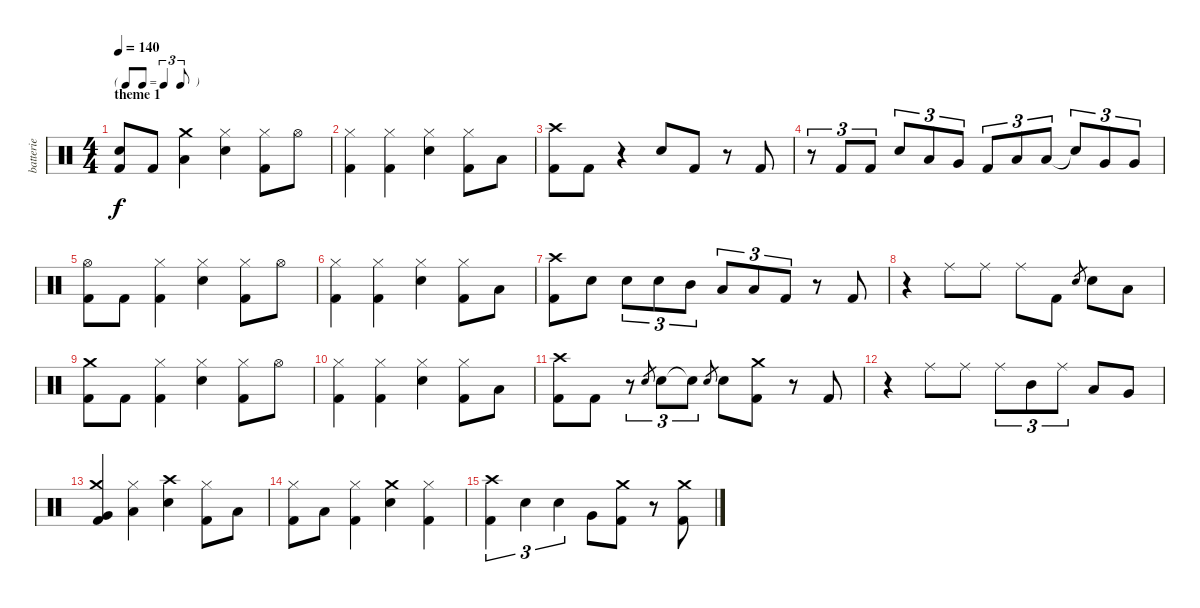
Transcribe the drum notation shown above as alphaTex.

\track ("batterie" "batterie") {instrument percussion}
\staff {score}
\articulation defaults
\ts (4 4)
\tf triplet8th
\section ("" "theme 1")
\tempo 140
\clef neutral
\ks c
("Electric Snare (hit)" "Kick (hit) 2").8{dy f} "Kick (hit) 2".8 ("Crash medium (hit)" "Low Tom (hit)").4 ("Hi-Hat (closed)" "Electric Snare (hit)").4 ("Hi-Hat (closed)" "Kick (hit) 2").8 "Hi-Hat (open)".8 |
("Hi-Hat (closed)" "Kick (hit) 2").4 ("Hi-Hat (closed)" "Kick (hit) 2").4 ("Hi-Hat (closed)" "Electric Snare (hit)").4 ("Hi-Hat (closed)" "Kick (hit) 2").8 "Low Tom (hit)".8 |
("Crash high (hit)" "Kick (hit) 2").8 "Kick (hit) 2".8 r.4 "Electric Snare (hit)".8 "Kick (hit) 2".8 r.8 "Kick (hit) 2".8 |
r.8{tu (3 2)} "Kick (hit) 2".8{tu (3 2)} "Kick (hit) 2".8{tu (3 2)} "Electric Snare (hit)".8{tu (3 2)} "Low Tom (hit)".8{tu (3 2)} "Very Low Tom (hit)".8{tu (3 2)} "Kick (hit) 2".8{tu (3 2)} "Low Tom (hit)".8{tu (3 2)} "Low Tom (hit)".8{tu (3 2)} "Snare (hit)"{t}.8{tu (3 2)} "Very Low Tom (hit)".8{tu (3 2)} "Very Low Tom (hit)".8{tu (3 2)} |
("Hi-Hat (open)" "Kick (hit) 2").8 "Kick (hit) 2".8 ("Hi-Hat (closed)" "Kick (hit) 2").4 ("Hi-Hat (closed)" "Electric Snare (hit)").4 ("Hi-Hat (closed)" "Kick (hit) 2").8 "Hi-Hat (open)".8 |
("Hi-Hat (closed)" "Kick (hit) 2").4 ("Hi-Hat (closed)" "Kick (hit) 2").4 ("Hi-Hat (closed)" "Electric Snare (hit)").4 ("Hi-Hat (closed)" "Kick (hit) 2").8 "Low Tom (hit)".8 |
("Crash high (hit)" "Kick (hit) 2").8 "Electric Snare (hit)".8 "Electric Snare (hit)".8{tu (3 2)} "Electric Snare (hit)".8{tu (3 2)} "Mid Tom (hit)".8{tu (3 2)} "Low Tom (hit)".8{tu (3 2)} "Low Tom (hit)".8{tu (3 2)} "Kick (hit) 2".8{tu (3 2)} r.8 "Kick (hit) 2".8 |
r.4 "Ride (middle)".8 "Ride (middle)".8 "Ride (middle)".8 "Kick (hit) 2".8 "Electric Snare (hit)".8{gr} "Electric Snare (hit)".8 "Low Tom (hit)".8 |
("Crash medium (hit)" "Kick (hit) 2").8 "Kick (hit) 2".8 ("Hi-Hat (closed)" "Kick (hit) 2").4 ("Hi-Hat (closed)" "Electric Snare (hit)").4 ("Hi-Hat (closed)" "Kick (hit) 2").8 "Hi-Hat (open)".8 |
("Hi-Hat (closed)" "Kick (hit) 2").4 ("Hi-Hat (closed)" "Kick (hit) 2").4 ("Hi-Hat (closed)" "Electric Snare (hit)").4 ("Hi-Hat (closed)" "Kick (hit) 2").8 "Low Tom (hit)".8 |
("Crash high (hit)" "Kick (hit) 2").8 "Kick (hit) 2".8 r.8{tu (3 2)} "Electric Snare (hit)".8{gr} "Electric Snare (hit)".8{tu (3 2)} "Snare (hit)"{t}.8{tu (3 2)} "Electric Snare (hit)".8{gr} "Electric Snare (hit)".8 ("Crash medium (hit)" "Kick (hit) 2").8 r.8 "Kick (hit) 2".8 |
r.4 "Ride (middle)".8 "Ride (middle)".8 "Ride (middle)".8{tu (3 2)} "Mid Tom (hit)".8{tu (3 2)} "Ride (middle)".8{tu (3 2)} "Low Tom (hit)".8 "Very Low Tom (hit)".8 |
("Crash medium (hit)" "Very Low Tom (hit)" "Kick (hit) 2").4 ("Hi-Hat (closed)" "Low Tom (hit)").4 ("Crash high (hit)" "Electric Snare (hit)").4 ("Hi-Hat (closed)" "Kick (hit) 2").8 "Low Tom (hit)".8 |
("Hi-Hat (closed)" "Kick (hit) 2").8 "Low Tom (hit)".8 ("Hi-Hat (closed)" "Kick (hit) 2").4 ("Crash medium (hit)" "Electric Snare (hit)").4 ("Hi-Hat (closed)" "Kick (hit) 2").4 |
("Crash high (hit)" "Kick (hit) 2").4{tu (3 2)} "Electric Snare (hit)".4{tu (3 2)} "Electric Snare (hit)".4{tu (3 2)} "Very Low Tom (hit)".8 ("Crash medium (hit)" "Kick (hit) 2").8 r.8 ("Crash medium (hit)" "Kick (hit) 2").8
